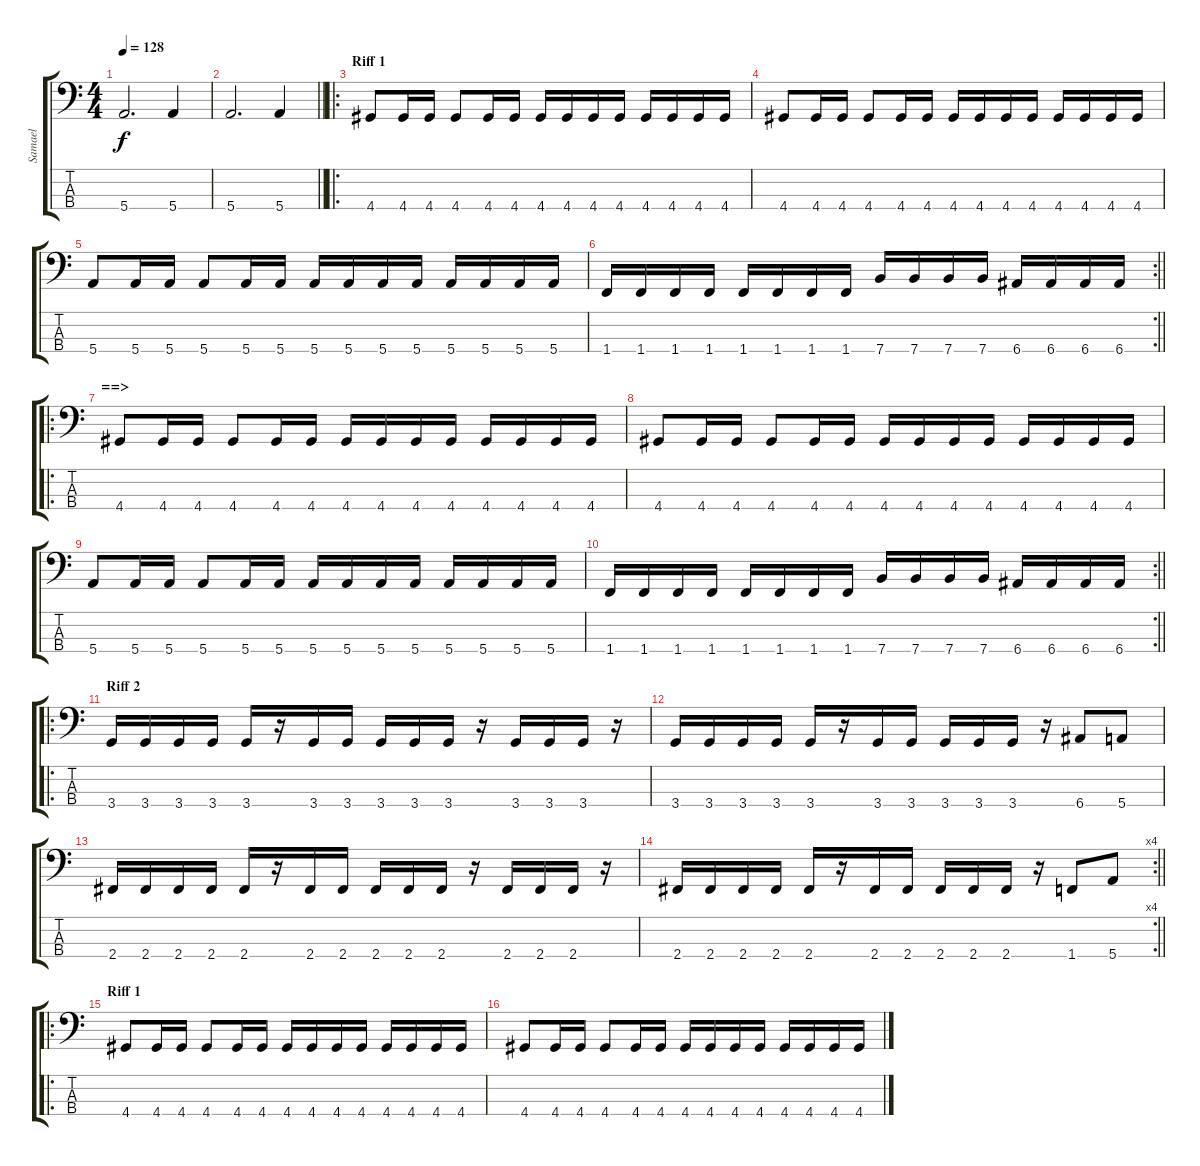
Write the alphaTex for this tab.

\track ("Samael" "Samael") {instrument electricbassfinger}
\staff {score tabs}
\tuning (G2 D2 A1 E1) {hide}
\ts (4 4)
\tempo 128
\clef f4
\ks c
5.4.2{d dy f} 5.4.4 |
\barLineRight lightlight
5.4.2{d} 5.4.4 |
\ro
\section ("" "Riff 1")
4.4.8 4.4.16 4.4.16 4.4.8 4.4.16 4.4.16 4.4.16 4.4.16 4.4.16 4.4.16 4.4.16 4.4.16 4.4.16 4.4.16 |
4.4.8 4.4.16 4.4.16 4.4.8 4.4.16 4.4.16 4.4.16 4.4.16 4.4.16 4.4.16 4.4.16 4.4.16 4.4.16 4.4.16 |
5.4.8 5.4.16 5.4.16 5.4.8 5.4.16 5.4.16 5.4.16 5.4.16 5.4.16 5.4.16 5.4.16 5.4.16 5.4.16 5.4.16 |
\rc 2
\barLineRight lightlight
1.4.16 1.4.16 1.4.16 1.4.16 1.4.16 1.4.16 1.4.16 1.4.16 7.4.16 7.4.16 7.4.16 7.4.16 6.4.16 6.4.16 6.4.16 6.4.16 |
\ro
\section ("" "==>")
4.4.8 4.4.16 4.4.16 4.4.8 4.4.16 4.4.16 4.4.16 4.4.16 4.4.16 4.4.16 4.4.16 4.4.16 4.4.16 4.4.16 |
4.4.8 4.4.16 4.4.16 4.4.8 4.4.16 4.4.16 4.4.16 4.4.16 4.4.16 4.4.16 4.4.16 4.4.16 4.4.16 4.4.16 |
5.4.8 5.4.16 5.4.16 5.4.8 5.4.16 5.4.16 5.4.16 5.4.16 5.4.16 5.4.16 5.4.16 5.4.16 5.4.16 5.4.16 |
\rc 2
\barLineRight lightlight
1.4.16 1.4.16 1.4.16 1.4.16 1.4.16 1.4.16 1.4.16 1.4.16 7.4.16 7.4.16 7.4.16 7.4.16 6.4.16 6.4.16 6.4.16 6.4.16 |
\ro
\section ("" "Riff 2")
3.4.16 3.4.16 3.4.16 3.4.16 3.4.16 r.16 3.4.16 3.4.16 3.4.16 3.4.16 3.4.16 r.16 3.4.16 3.4.16 3.4.16 r.16 |
3.4.16 3.4.16 3.4.16 3.4.16 3.4.16 r.16 3.4.16 3.4.16 3.4.16 3.4.16 3.4.16 r.16 6.4.8 5.4.8 |
2.4.16 2.4.16 2.4.16 2.4.16 2.4.16 r.16 2.4.16 2.4.16 2.4.16 2.4.16 2.4.16 r.16 2.4.16 2.4.16 2.4.16 r.16 |
\rc 4
\barLineRight lightlight
2.4.16 2.4.16 2.4.16 2.4.16 2.4.16 r.16 2.4.16 2.4.16 2.4.16 2.4.16 2.4.16 r.16 1.4.8 5.4.8 |
\ro
\section ("" "Riff 1")
4.4.8 4.4.16 4.4.16 4.4.8 4.4.16 4.4.16 4.4.16 4.4.16 4.4.16 4.4.16 4.4.16 4.4.16 4.4.16 4.4.16 |
4.4.8 4.4.16 4.4.16 4.4.8 4.4.16 4.4.16 4.4.16 4.4.16 4.4.16 4.4.16 4.4.16 4.4.16 4.4.16 4.4.16
